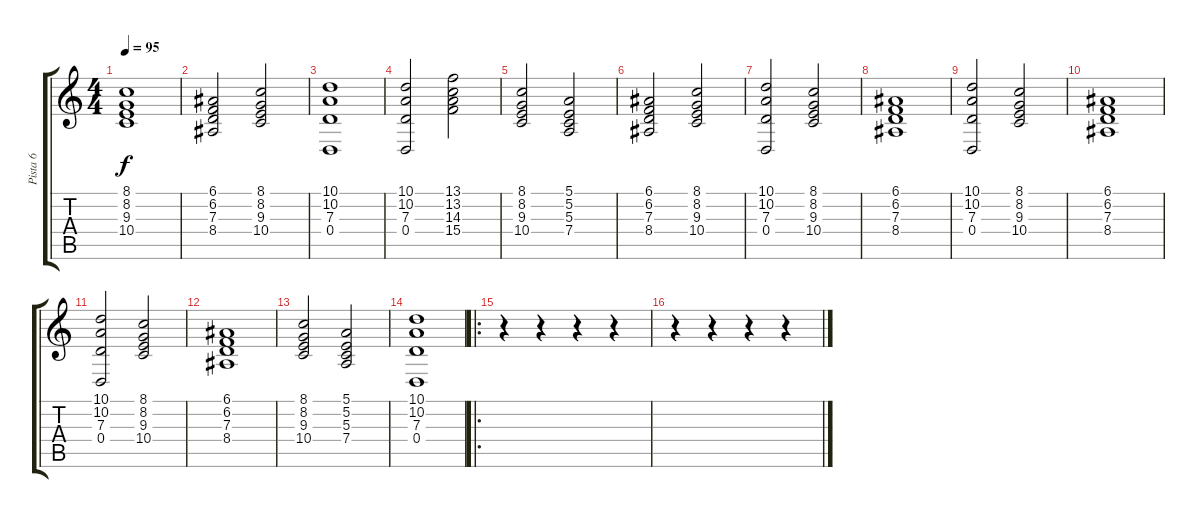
\track ("Pista 6" "Pista 6") {instrument stringensemble2}
\staff {score tabs}
\tuning (E4 B3 G3 D3 A2 E2) {hide}
\ts (4 4)
\tempo 95
\clef g2
\ks c
(8.1 8.2 9.3 10.4).1{dy f} |
(6.1 6.2 7.3 8.4).2 (8.1 8.2 9.3 10.4).2 |
(10.1 10.2 7.3 0.4).1 |
(10.1 10.2 7.3 0.4).2 (13.1 13.2 14.3 15.4).2 |
(8.1 8.2 9.3 10.4).2 (5.1 5.2 5.3 7.4).2 |
(6.1 6.2 7.3 8.4).2 (8.1 8.2 9.3 10.4).2 |
(10.1 10.2 7.3 0.4).2 (8.1 8.2 9.3 10.4).2 |
(6.1 6.2 7.3 8.4).1 |
(10.1 10.2 7.3 0.4).2 (8.1 8.2 9.3 10.4).2 |
(6.1 6.2 7.3 8.4).1 |
(10.1 10.2 7.3 0.4).2 (8.1 8.2 9.3 10.4).2 |
(6.1 6.2 7.3 8.4).1 |
(8.1 8.2 9.3 10.4).2 (5.1 5.2 5.3 7.4).2 |
(10.1 10.2 7.3 0.4).1 |
\ro
r.4 r.4 r.4 r.4 |
r.4 r.4 r.4 r.4
